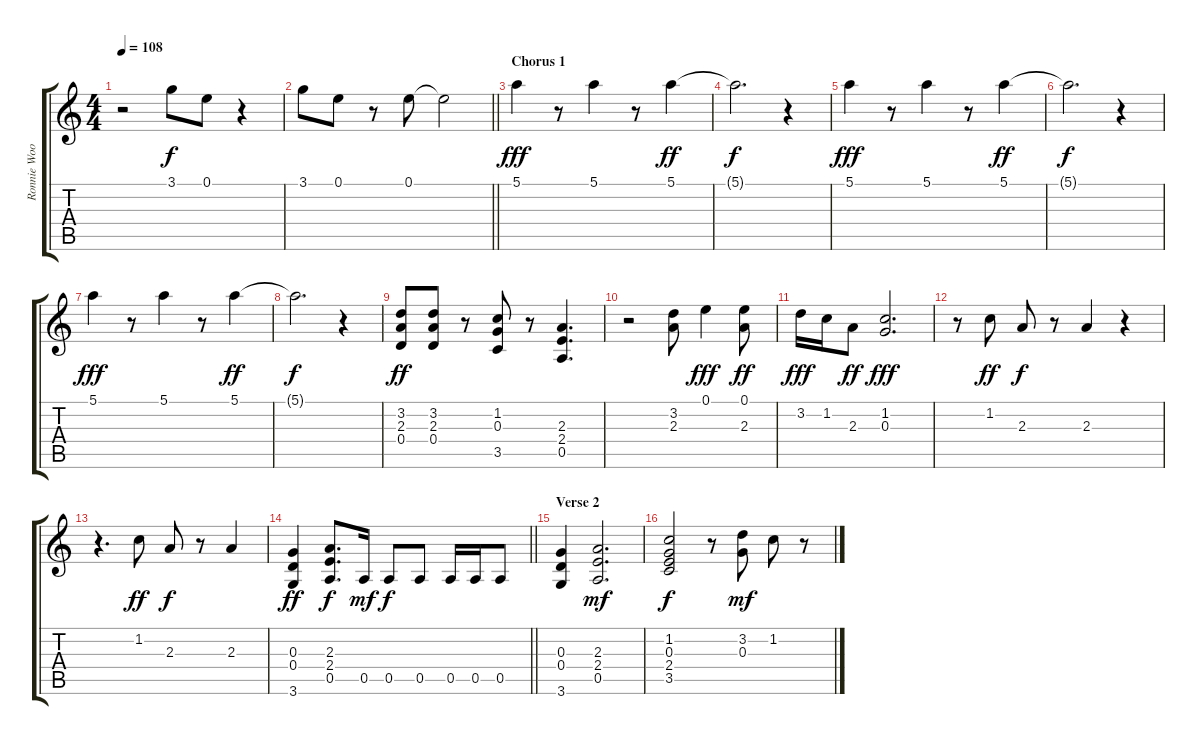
\track ("Ronnie Wood" "Ronnie Woo") {instrument overdrivenguitar}
\staff {score tabs}
\tuning (E4 B3 G3 D3 A2 E2) {hide}
\ts (4 4)
\tempo 108
\clef g2
\ks c
r.2{dy mf} 3.1.8{dy f} 0.1.8 r.4 |
\barLineRight lightlight
3.1.8 0.1.8 r.8 0.1.8 0.1{t}.2 |
\section ("" "Chorus 1")
5.1.4{dy fff} r.8 5.1.4 r.8 5.1.4{dy ff} |
5.1{t}.2{d dy f} r.4 |
5.1.4{dy fff} r.8 5.1.4 r.8 5.1.4{dy ff} |
5.1{t}.2{d dy f} r.4 |
5.1.4{dy fff} r.8 5.1.4 r.8 5.1.4{dy ff} |
5.1{t}.2{d dy f} r.4 |
(3.2 2.3 0.4).8{dy ff} (3.2 2.3 0.4).8 r.8 (1.2 0.3 3.5).8 r.8 (2.3 2.4 0.5).4{d} |
r.2 (3.2 2.3).8 0.1.4{dy fff} (0.1 2.3).8{dy ff} |
3.2.16{dy fff} 1.2.16 2.3.8{dy ff} (1.2 0.3).2{d dy fff} |
r.8 1.2.8{dy ff} 2.3.8{dy f} r.8 2.3.4 r.4 |
r.4{d} 1.2.8{dy ff} 2.3.8{dy f} r.8 2.3.4 |
\barLineRight lightlight
(0.3 0.4 3.6).4{dy ff} (2.3 2.4 0.5).8{d dy f} 0.5.16{dy mf} 0.5.8{dy f} 0.5.8 0.5.16 0.5.16 0.5.8 |
\section ("" "Verse 2")
(0.3 0.4 3.6).4 (2.3 2.4 0.5).2{d dy mf} |
(1.2 0.3 2.4 3.5).2{dy f} r.8 (3.2 0.3).8{dy mf} 1.2.8 r.8
